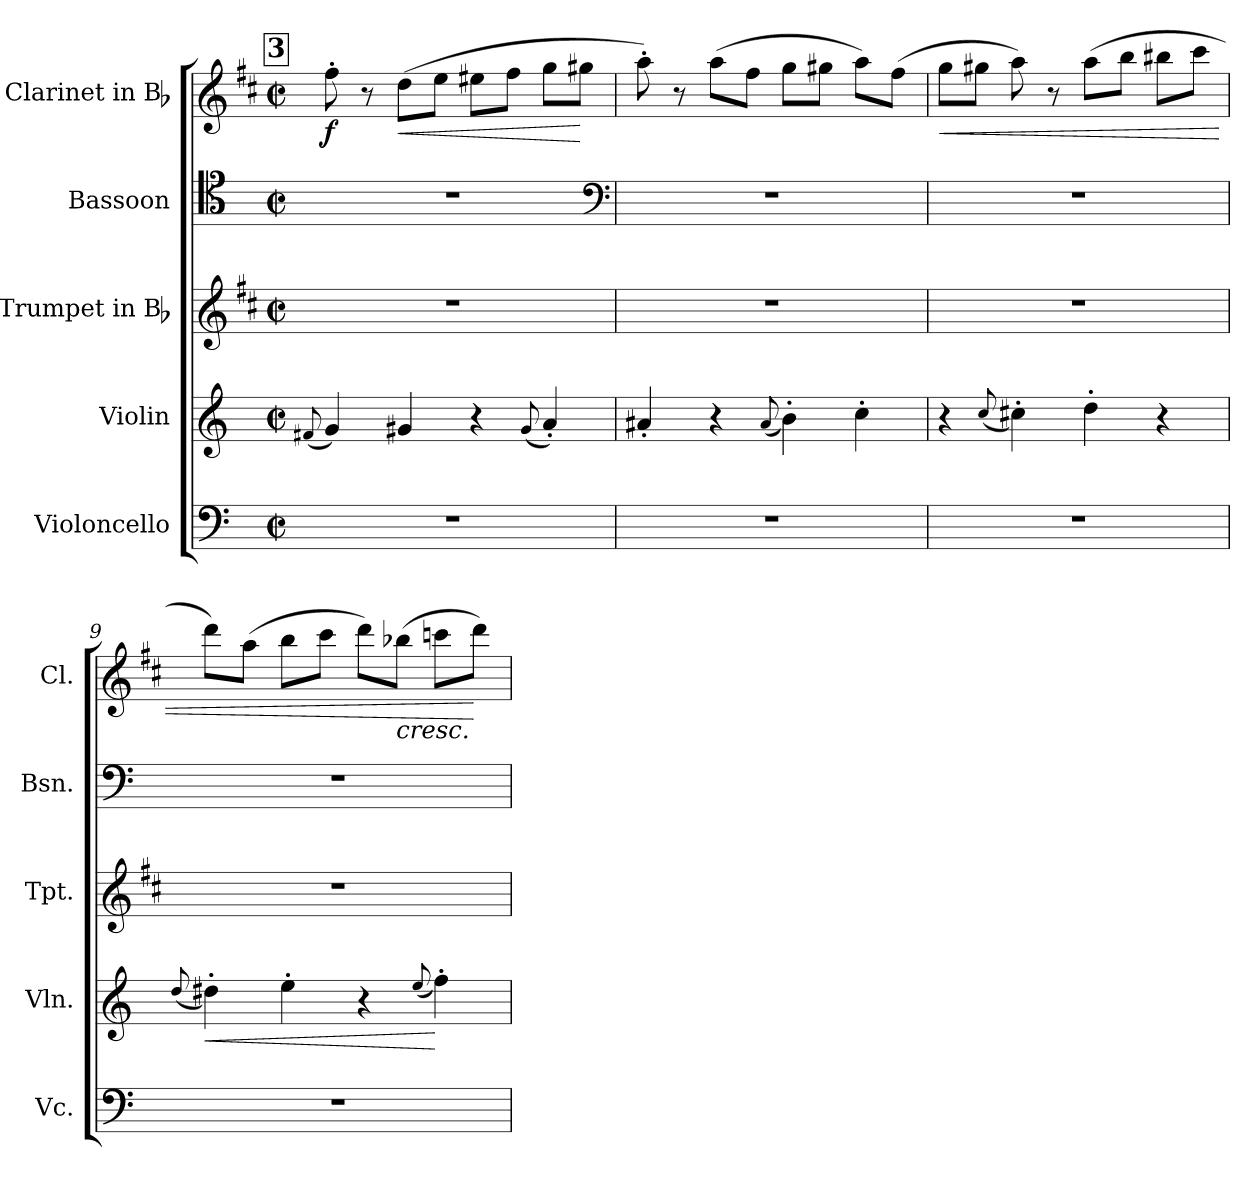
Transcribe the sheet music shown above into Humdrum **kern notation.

**kern	**kern	**dynam	**kern	**kern	**kern	**dynam
*part5	*part4	*part4	*part3	*part2	*part1	*part1
*staff5	*staff4	*staff4	*staff3	*staff2	*staff1	*staff1
*I"Violoncello	*I"Violin	*	*I"Trumpet in Bb	*I"Bassoon	*I"Clarinet in Bb	*
*I'Vc.	*I'Vln.	*	*I'Tpt.	*I'Bsn.	*I'Cl.	*
*clefF4	*clefG2	*	*clefG2	*clefC4	*clefG2	*
*	*	*	*ITrd1c2	*	*ITrd1c2	*
*k[]	*k[]	*	*k[]	*k[]	*k[]	*
*C:	*C:	*	*C:	*C:	*C:	*
*M2/2	*M2/2	*	*M2/2	*M2/2	*M2/2	*
*met(c|)	*met(c|)	*	*met(c|)	*met(c|)	*met(c|)	*
!!LO:REH:place=s1:t=3
=6	=6	=6	=6	=6	=6	=6
.	(8qqf#X/	.	.	.	.	.
1r	4g)	.	1r	1r	8ee'	f
.	.	.	.	.	8r	.
!	!	!	!	!	!	!LO:HP:b
.	4g#X	.	.	.	(8ccL	<
.	.	.	.	.	8ddJ	.
.	4r	.	.	.	8dd#XL	.
.	.	.	.	.	8eeJ	.
.	(8qqg#/	.	.	.	.	.
.	4a')	.	.	.	8ffL	.
.	.	.	.	.	8ff#XJ	[
*	*	*	*	*clefF4	*	*
=7	=7	=7	=7	=7	=7	=7
1r	4a#X'	.	1r	1r	8gg')	.
.	.	.	.	.	8r	.
.	4r	.	.	.	(8ggL	.
.	.	.	.	.	8eeJ	.
.	(8qqa#/	.	.	.	.	.
.	4b')	.	.	.	8ffL	.
.	.	.	.	.	8ff#XJ	.
.	4cc'	.	.	.	8ggL)	.
.	.	.	.	.	(8eeJ	.
=8	=8	=8	=8	=8	=8	=8
!	!	!	!	!	!	!LO:HP:b
1r	4r	.	1r	1r	8ffL	<
.	.	.	.	.	8ff#XJ	.
.	(8qqcc/	.	.	.	.	.
.	4cc#X')	.	.	.	8gg)	.
.	.	.	.	.	8r	.
.	4dd'	.	.	.	(8ggL	.
.	.	.	.	.	8aaJ	.
.	4r	.	.	.	8aa#XL	.
.	.	.	.	.	8bbJ	.
=9	=9	=9	=9	=9	=9	=9
.	(8qqdd/	.	.	.	.	.
!	!	!LO:HP:b	!	!	!	!
1r	4dd#X')	<	1r	1r	8cccL)	.
.	.	.	.	.	(8ggJ	.
.	4ee'	.	.	.	8aaL	.
.	.	.	.	.	8bbJ	.
.	4r	.	.	.	8cccL)	.
!	!	!	!	!	!LO:TX:b:i:t=cresc.	!
.	.	.	.	.	(8aa-XJ	.
.	(8qqee/	.	.	.	.	.
.	4ff')	[	.	.	8bb-XL	.
.	.	.	.	.	8cccJ)	[
=	=	=	=	=	=	=
*-	*-	*-	*-	*-	*-	*-
